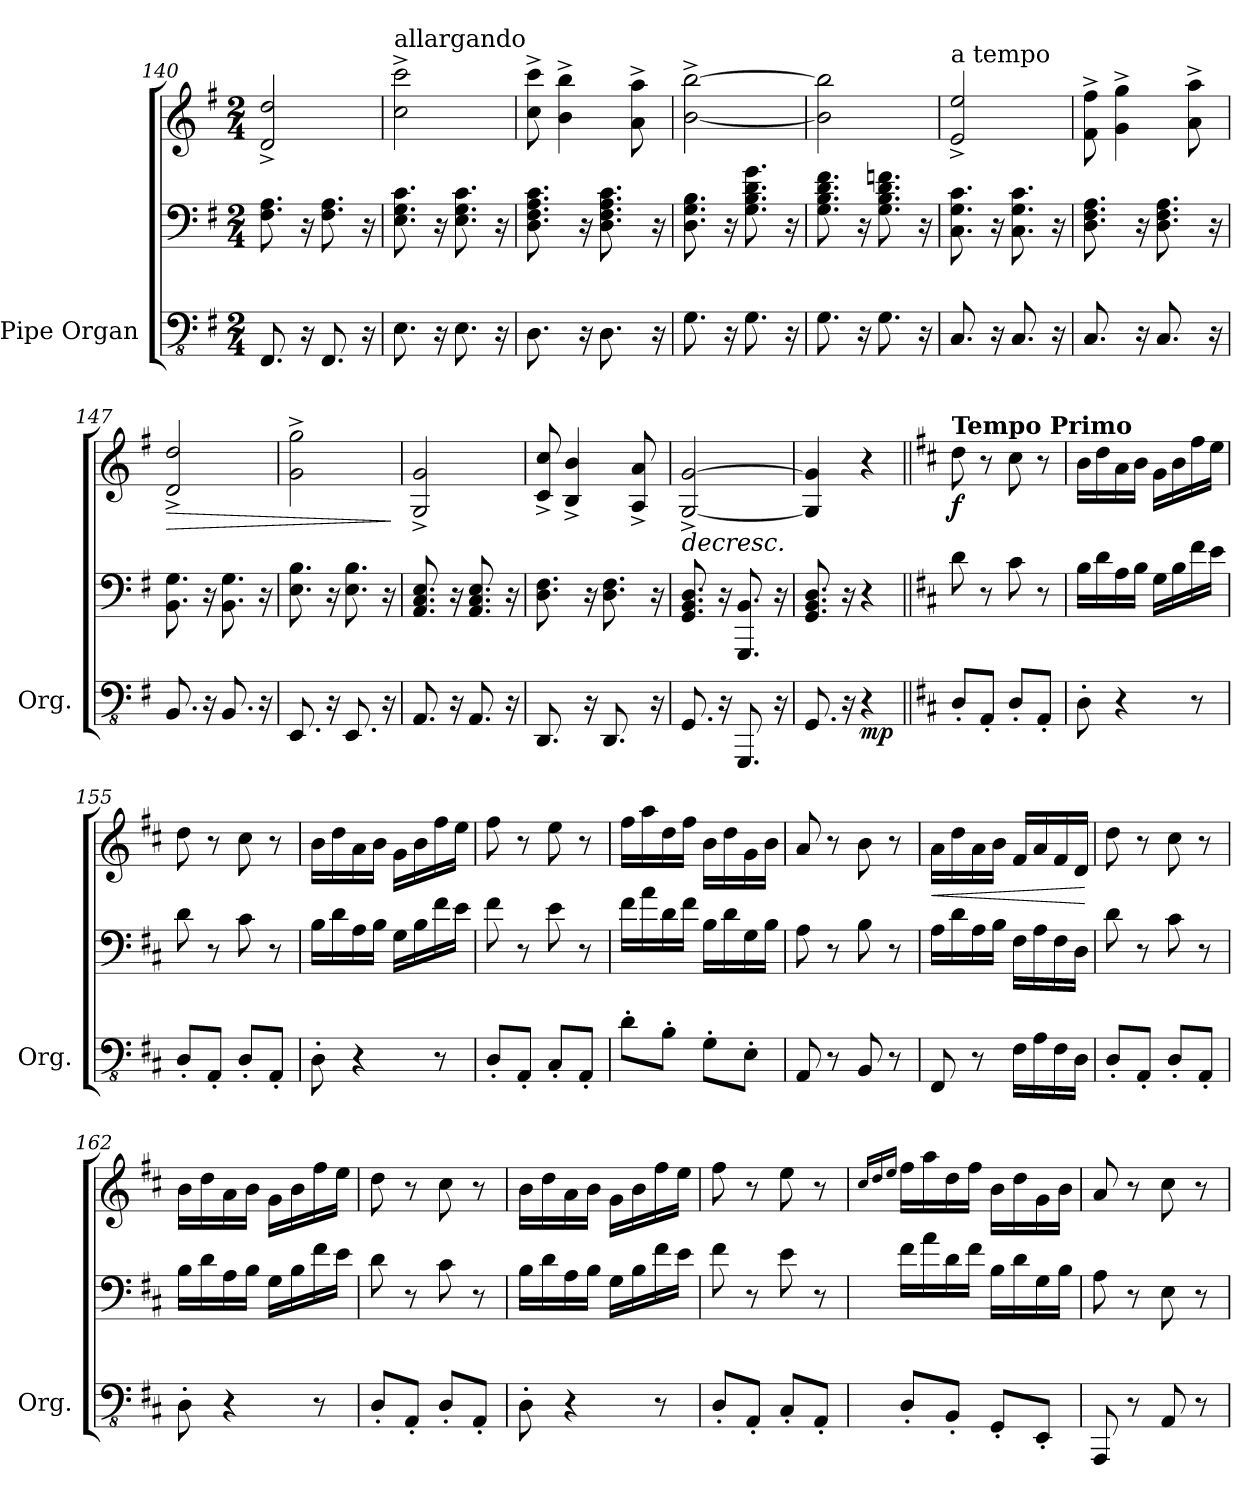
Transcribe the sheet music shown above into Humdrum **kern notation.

**kern	**kern	**kern	**dynam
*part1	*part1	*part1	*part1
*staff3	*staff2	*staff1	*staff1/2/3
*I"Pipe Organ	*	*	*
*I'Org.	*	*	*
*clefFv4	*clefF4	*clefG2	*
*k[f#]	*k[f#]	*k[f#]	*
*M2/4	*M2/4	*M2/4	*
=140	=140	=140	=140
8.FFF#/	8.F#\ 8.A\	2d/^ 2dd/^	.
16r	16r	.	.
8.FFF#/	8.F#\ 8.A\	.	.
16r	16r	.	.
=141	=141	=141	=141
*	*	*MM85	*
!	!	!LO:TX:a:t=allargando	!
8.EE\	8.E\ 8.G\ 8.c\	2cc\^ 2ccc\^	.
16r	16r	.	.
8.EE\	8.E\ 8.G\ 8.c\	.	.
16r	16r	.	.
!!LO:LB:g=z
=142	=142	=142	=142
8.DD\	8.D\ 8.F#\ 8.A\ 8.c\	8cc\^ 8ccc\^	.
.	.	4b\^ 4bb\^	.
16r	16r	.	.
8.DD\	8.D\ 8.F#\ 8.A\ 8.c\	.	.
.	.	8a\^ 8aa\^	.
16r	16r	.	.
=143	=143	=143	=143
*	*	*MM80	*
8.GG\	8.D\ 8.G\ 8.B\	[2b\^ [2bb\^	.
16r	16r	.	.
8.GG\	8.G\ 8.B\ 8.d\ 8.g\	.	.
16r	16r	.	.
=144	=144	=144	=144
8.GG\	8.G\ 8.B\ 8.d\ 8.f#\	2b\] 2bb\]	.
16r	16r	.	.
8.GG\	8.G\ 8.B\ 8.d\ 8.fn\	.	.
16r	16r	.	.
=145	=145	=145	=145
*	*	*MM90	*
!	!	!LO:TX:a:t=a tempo	!
8.CC/	8.C\ 8.G\ 8.c\	2e/^ 2ee/^	.
16r	16r	.	.
8.CC/	8.C\ 8.G\ 8.c\	.	.
16r	16r	.	.
=146	=146	=146	=146
8.CC/	8.D\ 8.F#\ 8.A\	8f#\^ 8ff#\^	.
.	.	4g\^ 4gg\^	.
16r	16r	.	.
8.CC/	8.D\ 8.F#\ 8.A\	.	.
.	.	8a\^ 8aa\^	.
16r	16r	.	.
=147	=147	=147	=147
!	!	!	!LO:HP:b
8.BBB/	8.BB\ 8.G\	2d/^ 2dd/^	>
16r	16r	.	.
8.BBB/	8.BB\ 8.G\	.	.
16r	16r	.	.
=148	=148	=148	=148
8.EEE/	8.E\ 8.B\	2g\^ 2gg\^	.
16r	16r	.	.
8.EEE/	8.E\ 8.B\	.	.
16r	16r	.	.
.	.	.	]
!!LO:LB:g=z
=149	=149	=149	=149
8.AAA/	8.AA/ 8.C/ 8.E/	2G/^ 2g/^	.
16r	16r	.	.
8.AAA/	8.AA/ 8.C/ 8.E/	.	.
16r	16r	.	.
=150	=150	=150	=150
8.DDD/	8.D\ 8.F#\	8c/^ 8cc/^	.
.	.	4B/^ 4b/^	.
16r	16r	.	.
8.DDD/	8.D\ 8.F#\	.	.
.	.	8A/^ 8a/^	.
16r	16r	.	.
=151	=151	=151	=151
!	!	!	!LO:HP:b
8.GGG/	8.GG/ 8.BB/ 8.D/	[2G/^ [2g/^	>
16r	16r	.	.
8.GGGG/	8.GGG/ 8.BB/	.	.
16r	16r	.	.
=152	=152	=152	=152
8.GGG/	8.GG/ 8.BB/ 8.D/	4G/] 4g/]	.
16r	16r	.	.
!	!	!	!LO:DY:b=3
4r	4r	4r	mp
.	.	.	]
=153||	=153||	=153||	=153||
*k[f#c#]	*k[f#c#]	*k[f#c#]	*
*	*	*MM115	*
!	!	!LO:TX:a:B:t=Tempo Primo	!
!	!	!	!LO:DY:b
8DD'/L	8d\	8dd\	f
8AAA'/J	8r	8r	.
8DD'/L	8c#\	8cc#\	.
8AAA'/J	8r	8r	.
=154	=154	=154	=154
8DD'\	16B\LL	16b\LL	.
.	16d\	16dd\	.
4r	16A\	16a\	.
.	16B\JJ	16b\JJ	.
.	16G\LL	16g\LL	.
.	16B\	16b\	.
8r	16f#\	16ff#\	.
.	16e\JJ	16ee\JJ	.
=155	=155	=155	=155
8DD'/L	8d\	8dd\	.
8AAA'/J	8r	8r	.
8DD'/L	8c#\	8cc#\	.
8AAA'/J	8r	8r	.
!!LO:LB:g=z
=156	=156	=156	=156
8DD'\	16B\LL	16b\LL	.
.	16d\	16dd\	.
4r	16A\	16a\	.
.	16B\JJ	16b\JJ	.
.	16G\LL	16g\LL	.
.	16B\	16b\	.
8r	16f#\	16ff#\	.
.	16e\JJ	16ee\JJ	.
=157	=157	=157	=157
8DD'/L	8f#\	8ff#\	.
8AAA'/J	8r	8r	.
8CC#'/L	8e\	8ee\	.
8AAA'/J	8r	8r	.
=158	=158	=158	=158
8D'\L	16f#\LL	16ff#\LL	.
.	16a\	16aa\	.
8BB'\J	16d\	16dd\	.
.	16f#\JJ	16ff#\JJ	.
8GG'\L	16B\LL	16b\LL	.
.	16d\	16dd\	.
8EE'\J	16G\	16g\	.
.	16B\JJ	16b\JJ	.
=159	=159	=159	=159
8AAA/	8A\	8a/	.
8r	8r	8r	.
8BBB/	8B\	8b\	.
8r	8r	8r	.
=160	=160	=160	=160
!	!	!	!LO:HP:b
8FFF#/	16A\LL	16a\LL	<
.	16d\	16dd\	.
8r	16A\	16a\	.
.	16B\JJ	16b\JJ	.
16FF#\LL	16F#\LL	16f#/LL	.
16AA\	16A\	16a/	.
16FF#\	16F#\	16f#/	.
16DD\JJ	16D\JJ	16d/JJ	.
.	.	.	[
=161	=161	=161	=161
8DD'/L	8d\	8dd\	.
8AAA'/J	8r	8r	.
8DD'/L	8c#\	8cc#\	.
8AAA'/J	8r	8r	.
!!LO:PB:g=z
=162	=162	=162	=162
8DD'\	16B\LL	16b\LL	.
.	16d\	16dd\	.
4r	16A\	16a\	.
.	16B\JJ	16b\JJ	.
.	16G\LL	16g\LL	.
.	16B\	16b\	.
8r	16f#\	16ff#\	.
.	16e\JJ	16ee\JJ	.
=163	=163	=163	=163
8DD'/L	8d\	8dd\	.
8AAA'/J	8r	8r	.
8DD'/L	8c#\	8cc#\	.
8AAA'/J	8r	8r	.
=164	=164	=164	=164
8DD'\	16B\LL	16b\LL	.
.	16d\	16dd\	.
4r	16A\	16a\	.
.	16B\JJ	16b\JJ	.
.	16G\LL	16g\LL	.
.	16B\	16b\	.
8r	16f#\	16ff#\	.
.	16e\JJ	16ee\JJ	.
=165	=165	=165	=165
8DD'/L	8f#\	8ff#\	.
8AAA'/J	8r	8r	.
8CC#'/L	8e\	8ee\	.
8AAA'/J	8r	8r	.
=166	=166	=166	=166
.	.	16qcc#/LL	.
.	.	16qdd/	.
.	.	16qee/JJ	.
8DD'/L	16f#\LL	16ff#\LL	.
.	16a\	16aa\	.
8BBB'/J	16d\	16dd\	.
.	16f#\JJ	16ff#\JJ	.
8GGG'/L	16B\LL	16b\LL	.
.	16d\	16dd\	.
8EEE'/J	16G\	16g\	.
.	16B\JJ	16b\JJ	.
=167	=167	=167	=167
8AAAA/	8A\	8a/	.
8r	8r	8r	.
8AAA/	8E\	8cc#\	.
8r	8r	8r	.
=	=	=	=
*-	*-	*-	*-
